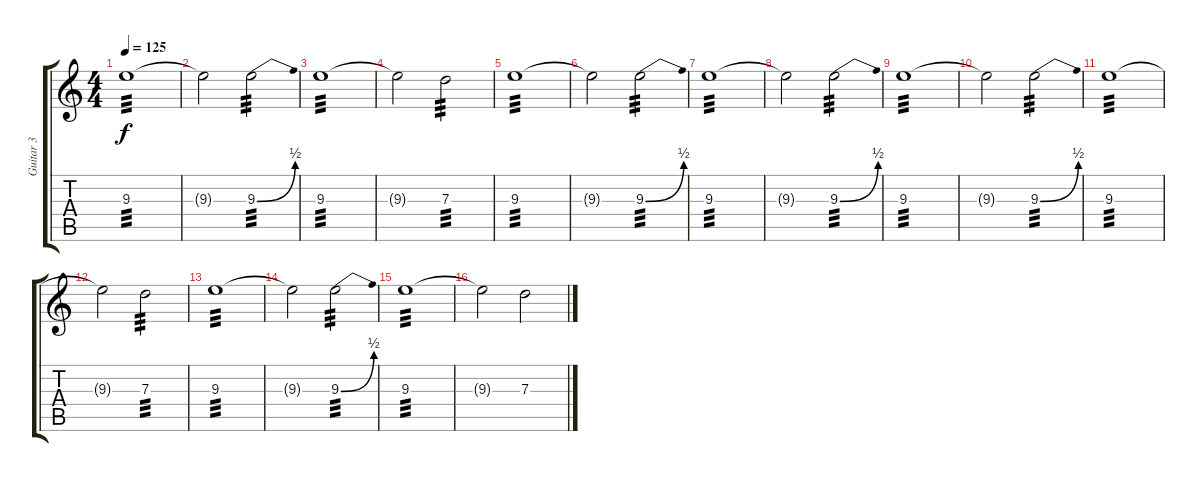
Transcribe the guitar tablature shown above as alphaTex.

\track ("Guitar 3" "Guitar 3") {instrument electricguitarjazz}
\staff {score tabs}
\tuning (E4 B3 G3 D3 A2 D2) {hide}
\ts (4 4)
\tempo 125
\clef g2
\ks c
9.3.1{tp 3 dy f} |
9.3{t}.2 9.3{be (bend 0 0 60 2)}.2{tp 3} |
9.3.1{tp 3} |
9.3{t}.2 7.3.2{tp 3} |
9.3.1{tp 3} |
9.3{t}.2 9.3{be (bend 0 0 60 2)}.2{tp 3} |
9.3.1{tp 3} |
9.3{t}.2 9.3{be (bend 0 0 60 2)}.2{tp 3} |
9.3.1{tp 3} |
9.3{t}.2 9.3{be (bend 0 0 60 2)}.2{tp 3} |
9.3.1{tp 3} |
9.3{t}.2 7.3.2{tp 3} |
9.3.1{tp 3} |
9.3{t}.2 9.3{be (bend 0 0 60 2)}.2{tp 3} |
9.3.1{tp 3} |
9.3{t}.2 7.3.2
